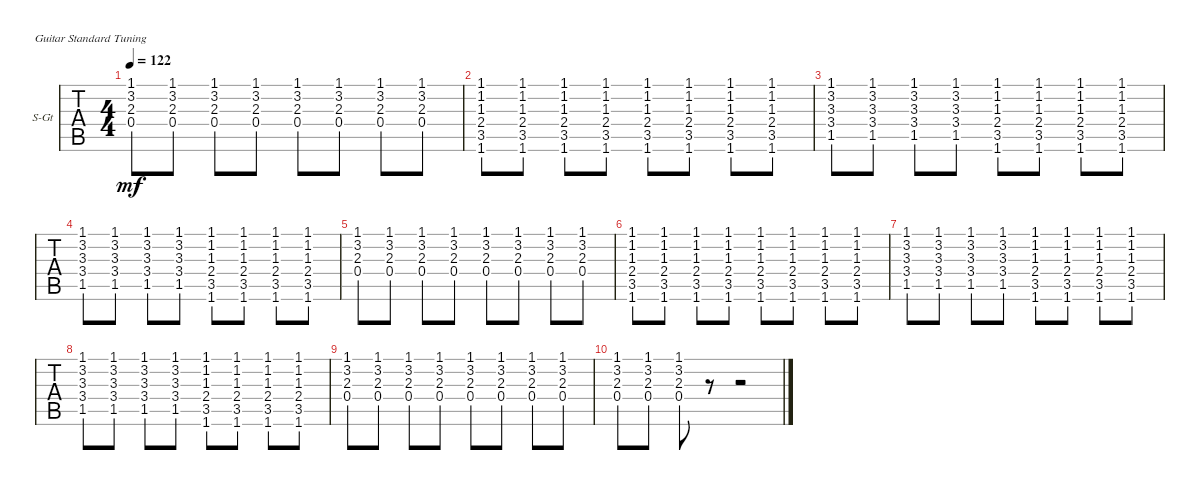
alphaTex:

\defaultSystemsLayout 4
\bracketExtendMode groupsimilarinstruments
\firstSystemTrackNameOrientation horizontal
\otherSystemsTrackNameOrientation horizontal
\track ("Acoustic" "S-Gt") {instrument acousticguitarsteel}
\staff {tabs}
\tuning (E4 B3 G3 D3 A2 E2)
\ts (4 4)
\tempo 122
\clef g2
\scale
0.333333
\ks c
(1.1 3.2 2.3 0.4).8{dy mf} (1.1 3.2 2.3 0.4).8 (1.1 3.2 2.3 0.4).8 (1.1 3.2 2.3 0.4).8 (1.1 3.2 2.3 0.4).8 (1.1 3.2 2.3 0.4).8 (1.1 3.2 2.3 0.4).8 (1.1 3.2 2.3 0.4).8 |
\scale
0.333333 (1.6 3.5 2.4 1.3 1.2 1.1).8 (1.6 3.5 2.4 1.3 1.2 1.1).8 (1.6 3.5 2.4 1.3 1.2 1.1).8 (1.6 3.5 2.4 1.3 1.2 1.1).8 (1.6 3.5 2.4 1.3 1.2 1.1).8 (1.6 3.5 2.4 1.3 1.2 1.1).8 (1.6 3.5 2.4 1.3 1.2 1.1).8 (1.6 3.5 2.4 1.3 1.2 1.1).8 |
\scale
0.333333 (1.1 3.2 3.3 3.4 1.5).8 (1.1 3.2 3.3 3.4 1.5).8 (1.1 3.2 3.3 3.4 1.5).8 (1.1 3.2 3.3 3.4 1.5).8 (1.6 3.5 2.4 1.3 1.1 1.2).8 (1.6 3.5 2.4 1.3 1.2 1.1).8 (1.6 3.5 2.4 1.3 1.2 1.1).8 (1.6 3.5 2.4 1.3 1.2 1.1).8 |
\scale
0.333333 (1.1 3.2 3.3 3.4 1.5).8 (1.1 3.2 3.3 3.4 1.5).8 (1.1 3.2 3.3 3.4 1.5).8 (1.1 3.2 3.3 3.4 1.5).8 (1.6 3.5 2.4 1.3 1.1 1.2).8 (1.6 3.5 2.4 1.3 1.2 1.1).8 (1.6 3.5 2.4 1.3 1.2 1.1).8 (1.6 3.5 2.4 1.3 1.2 1.1).8 |
\scale
0.333333 (1.1 3.2 2.3 0.4).8 (1.1 3.2 2.3 0.4).8 (1.1 3.2 2.3 0.4).8 (1.1 3.2 2.3 0.4).8 (1.1 3.2 2.3 0.4).8 (1.1 3.2 2.3 0.4).8 (1.1 3.2 2.3 0.4).8 (1.1 3.2 2.3 0.4).8 |
\scale
0.333333 (1.6 3.5 2.4 1.3 1.2 1.1).8 (1.6 3.5 2.4 1.3 1.2 1.1).8 (1.6 3.5 2.4 1.3 1.2 1.1).8 (1.6 3.5 2.4 1.3 1.2 1.1).8 (1.6 3.5 2.4 1.3 1.2 1.1).8 (1.6 3.5 2.4 1.3 1.2 1.1).8 (1.6 3.5 2.4 1.3 1.2 1.1).8 (1.6 3.5 2.4 1.3 1.2 1.1).8 |
(1.1 3.2 3.3 3.4 1.5).8 (1.1 3.2 3.3 3.4 1.5).8 (1.1 3.2 3.3 3.4 1.5).8 (1.1 3.2 3.3 3.4 1.5).8 (1.6 3.5 2.4 1.3 1.1 1.2).8 (1.6 3.5 2.4 1.3 1.2 1.1).8 (1.6 3.5 2.4 1.3 1.2 1.1).8 (1.6 3.5 2.4 1.3 1.2 1.1).8 |
(1.1 3.2 3.3 3.4 1.5).8 (1.1 3.2 3.3 3.4 1.5).8 (1.1 3.2 3.3 3.4 1.5).8 (1.1 3.2 3.3 3.4 1.5).8 (1.6 3.5 2.4 1.3 1.1 1.2).8 (1.6 3.5 2.4 1.3 1.2 1.1).8 (1.6 3.5 2.4 1.3 1.2 1.1).8 (1.6 3.5 2.4 1.3 1.2 1.1).8 |
(1.1 3.2 2.3 0.4).8 (1.1 3.2 2.3 0.4).8 (1.1 3.2 2.3 0.4).8 (1.1 3.2 2.3 0.4).8 (1.1 3.2 2.3 0.4).8 (1.1 3.2 2.3 0.4).8 (1.1 3.2 2.3 0.4).8 (1.1 3.2 2.3 0.4).8 |
(1.1 3.2 2.3 0.4).8 (1.1 3.2 2.3 0.4).8 (1.1 3.2 2.3 0.4).8 r.8 r.2
